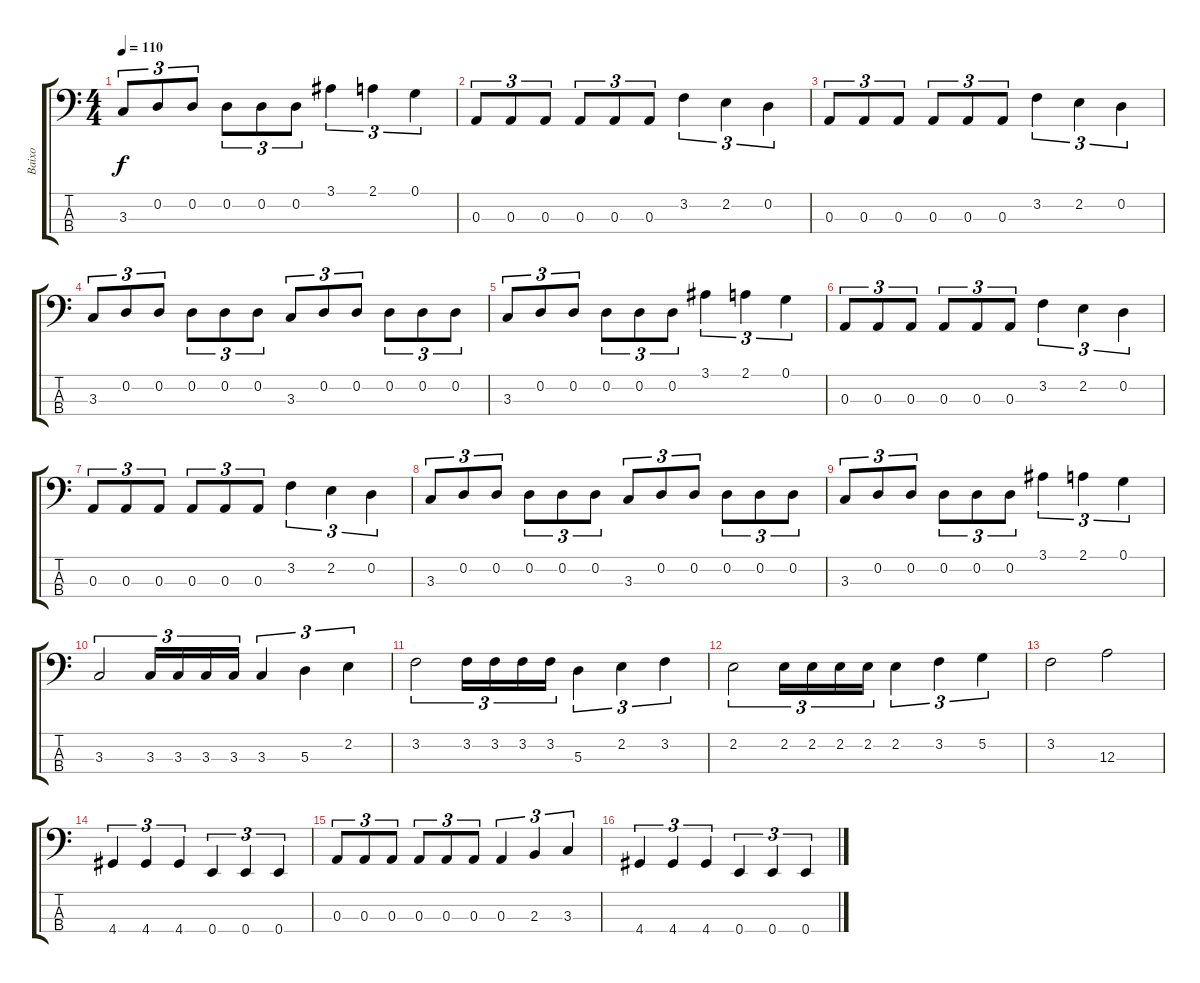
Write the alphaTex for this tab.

\track ("Baixo" "Baixo") {instrument electricbassfinger}
\staff {score tabs}
\tuning (G2 D2 A1 E1) {hide}
\ts (4 4)
\tempo 110
\clef f4
\ks c
3.3.8{tu (3 2) dy f} 0.2.8{tu (3 2)} 0.2.8{tu (3 2)} 0.2.8{tu (3 2)} 0.2.8{tu (3 2)} 0.2.8{tu (3 2)} 3.1.4{tu (3 2)} 2.1.4{tu (3 2)} 0.1.4{tu (3 2)} |
0.3.8{tu (3 2)} 0.3.8{tu (3 2)} 0.3.8{tu (3 2)} 0.3.8{tu (3 2)} 0.3.8{tu (3 2)} 0.3.8{tu (3 2)} 3.2.4{tu (3 2)} 2.2.4{tu (3 2)} 0.2.4{tu (3 2)} |
0.3.8{tu (3 2)} 0.3.8{tu (3 2)} 0.3.8{tu (3 2)} 0.3.8{tu (3 2)} 0.3.8{tu (3 2)} 0.3.8{tu (3 2)} 3.2.4{tu (3 2)} 2.2.4{tu (3 2)} 0.2.4{tu (3 2)} |
3.3.8{tu (3 2)} 0.2.8{tu (3 2)} 0.2.8{tu (3 2)} 0.2.8{tu (3 2)} 0.2.8{tu (3 2)} 0.2.8{tu (3 2)} 3.3.8{tu (3 2)} 0.2.8{tu (3 2)} 0.2.8{tu (3 2)} 0.2.8{tu (3 2)} 0.2.8{tu (3 2)} 0.2.8{tu (3 2)} |
3.3.8{tu (3 2)} 0.2.8{tu (3 2)} 0.2.8{tu (3 2)} 0.2.8{tu (3 2)} 0.2.8{tu (3 2)} 0.2.8{tu (3 2)} 3.1.4{tu (3 2)} 2.1.4{tu (3 2)} 0.1.4{tu (3 2)} |
0.3.8{tu (3 2)} 0.3.8{tu (3 2)} 0.3.8{tu (3 2)} 0.3.8{tu (3 2)} 0.3.8{tu (3 2)} 0.3.8{tu (3 2)} 3.2.4{tu (3 2)} 2.2.4{tu (3 2)} 0.2.4{tu (3 2)} |
0.3.8{tu (3 2)} 0.3.8{tu (3 2)} 0.3.8{tu (3 2)} 0.3.8{tu (3 2)} 0.3.8{tu (3 2)} 0.3.8{tu (3 2)} 3.2.4{tu (3 2)} 2.2.4{tu (3 2)} 0.2.4{tu (3 2)} |
3.3.8{tu (3 2)} 0.2.8{tu (3 2)} 0.2.8{tu (3 2)} 0.2.8{tu (3 2)} 0.2.8{tu (3 2)} 0.2.8{tu (3 2)} 3.3.8{tu (3 2)} 0.2.8{tu (3 2)} 0.2.8{tu (3 2)} 0.2.8{tu (3 2)} 0.2.8{tu (3 2)} 0.2.8{tu (3 2)} |
3.3.8{tu (3 2)} 0.2.8{tu (3 2)} 0.2.8{tu (3 2)} 0.2.8{tu (3 2)} 0.2.8{tu (3 2)} 0.2.8{tu (3 2)} 3.1.4{tu (3 2)} 2.1.4{tu (3 2)} 0.1.4{tu (3 2)} |
3.3.2{tu (3 2)} 3.3.16{tu (3 2)} 3.3.16{tu (3 2)} 3.3.16{tu (3 2)} 3.3.16{tu (3 2)} 3.3.4{tu (3 2)} 5.3.4{tu (3 2)} 2.2.4{tu (3 2)} |
3.2.2{tu (3 2)} 3.2.16{tu (3 2)} 3.2.16{tu (3 2)} 3.2.16{tu (3 2)} 3.2.16{tu (3 2)} 5.3.4{tu (3 2)} 2.2.4{tu (3 2)} 3.2.4{tu (3 2)} |
2.2.2{tu (3 2)} 2.2.16{tu (3 2)} 2.2.16{tu (3 2)} 2.2.16{tu (3 2)} 2.2.16{tu (3 2)} 2.2.4{tu (3 2)} 3.2.4{tu (3 2)} 5.2.4{tu (3 2)} |
3.2.2 12.3.2 |
4.4.4{tu (3 2)} 4.4.4{tu (3 2)} 4.4.4{tu (3 2)} 0.4.4{tu (3 2)} 0.4.4{tu (3 2)} 0.4.4{tu (3 2)} |
0.3.8{tu (3 2)} 0.3.8{tu (3 2)} 0.3.8{tu (3 2)} 0.3.8{tu (3 2)} 0.3.8{tu (3 2)} 0.3.8{tu (3 2)} 0.3.4{tu (3 2)} 2.3.4{tu (3 2)} 3.3.4{tu (3 2)} |
4.4.4{tu (3 2)} 4.4.4{tu (3 2)} 4.4.4{tu (3 2)} 0.4.4{tu (3 2)} 0.4.4{tu (3 2)} 0.4.4{tu (3 2)}
